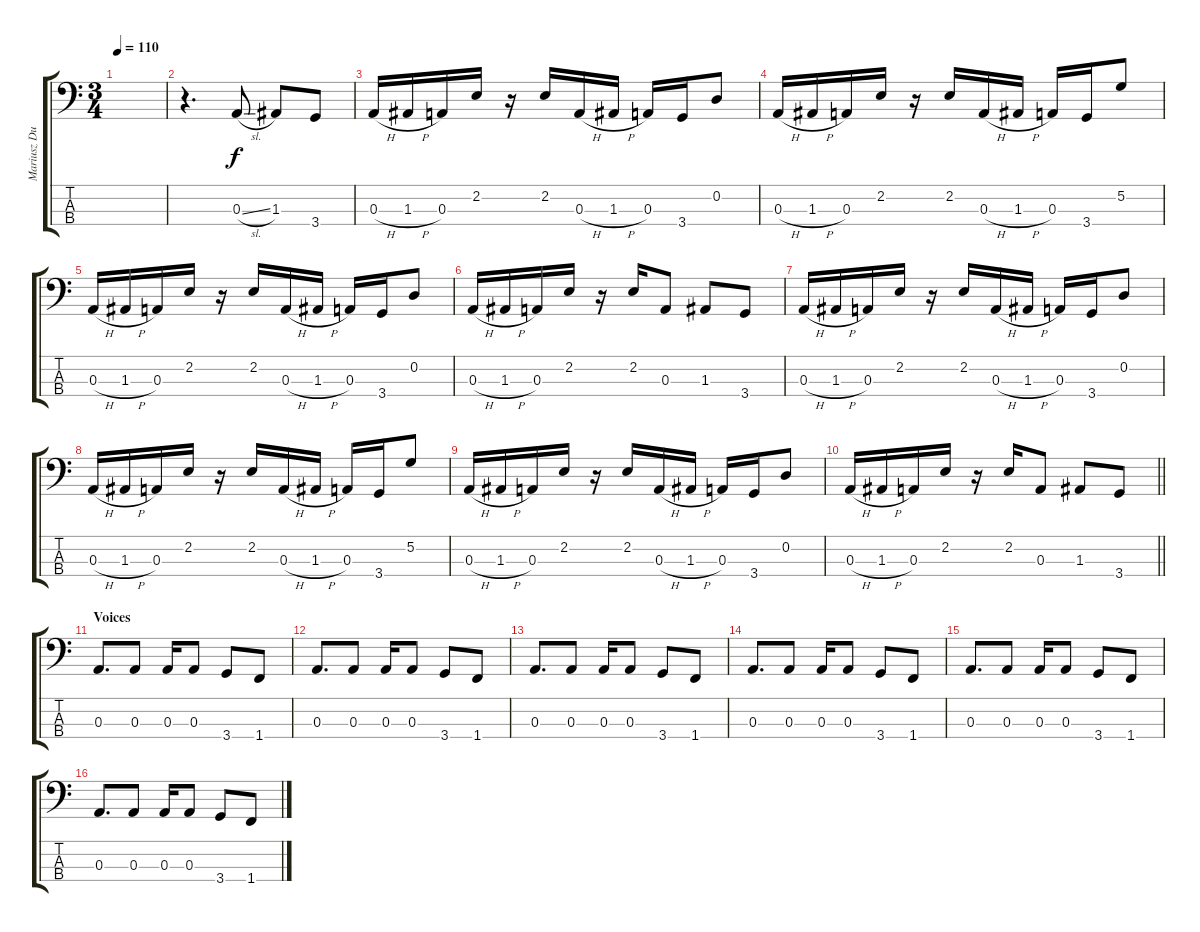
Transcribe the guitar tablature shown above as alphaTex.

\track ("Mariusz Duda" "Mariusz Du") {instrument electricbassfinger}
\staff {score tabs}
\tuning (G2 D2 A1 E1) {hide}
\ts (3 4)
\tempo 110
\clef f4
\ks c
|
r.4{d} 0.3{sl}.8 1.3.8 3.4.8 |
0.3{h}.16 1.3{h}.16 0.3.16 2.2.16 r.16 2.2.16 0.3{h}.16 1.3{h}.16 0.3.16 3.4.16 0.2.8 |
0.3{h}.16 1.3{h}.16 0.3.16 2.2.16 r.16 2.2.16 0.3{h}.16 1.3{h}.16 0.3.16 3.4.16 5.2.8 |
0.3{h}.16 1.3{h}.16 0.3.16 2.2.16 r.16 2.2.16 0.3{h}.16 1.3{h}.16 0.3.16 3.4.16 0.2.8 |
0.3{h}.16 1.3{h}.16 0.3.16 2.2.16 r.16 2.2.16 0.3.8 1.3.8 3.4.8 |
0.3{h}.16 1.3{h}.16 0.3.16 2.2.16 r.16 2.2.16 0.3{h}.16 1.3{h}.16 0.3.16 3.4.16 0.2.8 |
0.3{h}.16 1.3{h}.16 0.3.16 2.2.16 r.16 2.2.16 0.3{h}.16 1.3{h}.16 0.3.16 3.4.16 5.2.8 |
0.3{h}.16 1.3{h}.16 0.3.16 2.2.16 r.16 2.2.16 0.3{h}.16 1.3{h}.16 0.3.16 3.4.16 0.2.8 |
\barLineRight lightlight
0.3{h}.16 1.3{h}.16 0.3.16 2.2.16 r.16 2.2.16 0.3.8 1.3.8 3.4.8 |
\section ("" "Voices")
0.3.8{d} 0.3.8 0.3.16 0.3.8 3.4.8 1.4.8 |
0.3.8{d} 0.3.8 0.3.16 0.3.8 3.4.8 1.4.8 |
0.3.8{d} 0.3.8 0.3.16 0.3.8 3.4.8 1.4.8 |
0.3.8{d} 0.3.8 0.3.16 0.3.8 3.4.8 1.4.8 |
0.3.8{d} 0.3.8 0.3.16 0.3.8 3.4.8 1.4.8 |
0.3.8{d} 0.3.8 0.3.16 0.3.8 3.4.8 1.4.8
